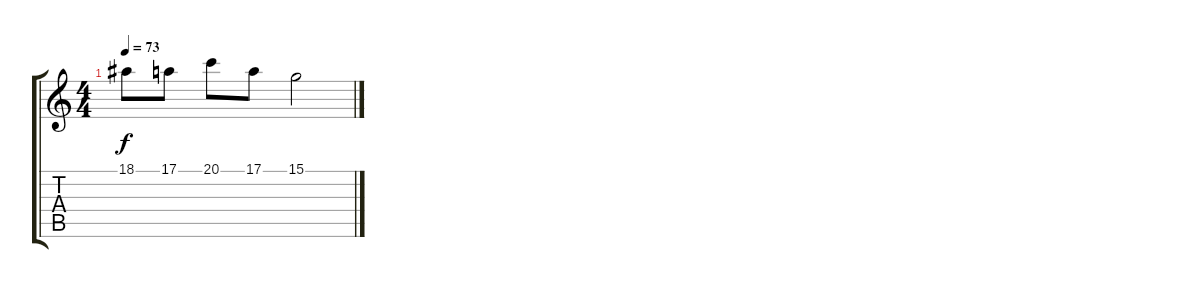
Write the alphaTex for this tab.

\track "" {instrument recorder}
\staff {score tabs}
\tuning (E4 B3 G3 D3 A2 E2) {hide}
\ts (4 4)
\tempo 73
\clef g2
\ks c
18.1.8{dy f} 17.1.8 20.1.8 17.1.8 15.1.2
